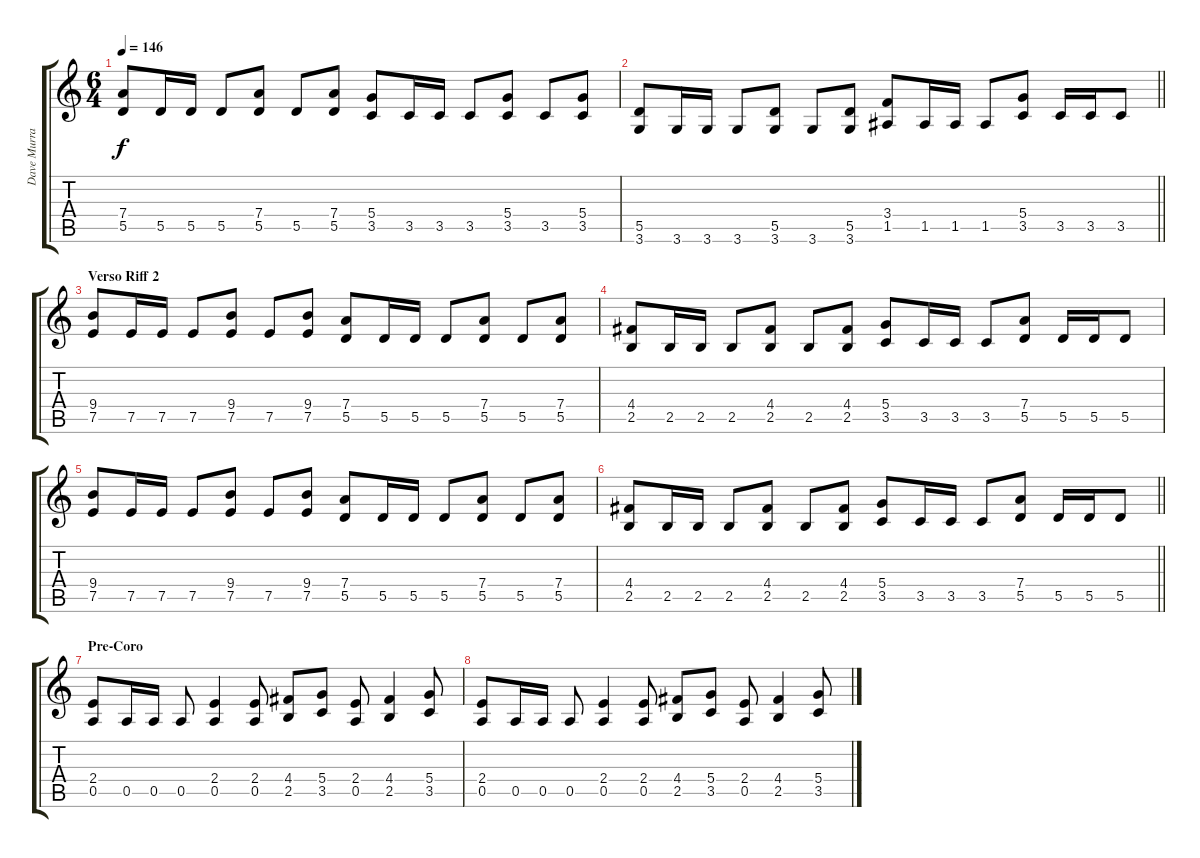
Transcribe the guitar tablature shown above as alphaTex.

\track ("Dave Murray" "Dave Murra") {instrument distortionguitar}
\staff {score tabs}
\tuning (E4 B3 G3 D3 A2 E2) {hide}
\ts (6 4)
\tempo 146
\clef g2
\ks c
(7.4 5.5).8{dy f} 5.5.16 5.5.16 5.5.8 (7.4 5.5).8 5.5.8 (7.4 5.5).8 (5.4 3.5).8 3.5.16 3.5.16 3.5.8 (5.4 3.5).8 3.5.8 (5.4 3.5).8 |
\barLineRight lightlight
(5.5 3.6).8 3.6.16 3.6.16 3.6.8 (5.5 3.6).8 3.6.8 (5.5 3.6).8 (3.4 1.5).8 1.5.16 1.5.16 1.5.8 (5.4 3.5).8 3.5.16 3.5.16 3.5.8 |
\section ("" "Verso Riff 2")
(9.4 7.5).8 7.5.16 7.5.16 7.5.8 (9.4 7.5).8 7.5.8 (9.4 7.5).8 (7.4 5.5).8 5.5.16 5.5.16 5.5.8 (7.4 5.5).8 5.5.8 (7.4 5.5).8 |
(4.4 2.5).8 2.5.16 2.5.16 2.5.8 (4.4 2.5).8 2.5.8 (4.4 2.5).8 (5.4 3.5).8 3.5.16 3.5.16 3.5.8 (7.4 5.5).8 5.5.16 5.5.16 5.5.8 |
(9.4 7.5).8 7.5.16 7.5.16 7.5.8 (9.4 7.5).8 7.5.8 (9.4 7.5).8 (7.4 5.5).8 5.5.16 5.5.16 5.5.8 (7.4 5.5).8 5.5.8 (7.4 5.5).8 |
\barLineRight lightlight
(4.4 2.5).8 2.5.16 2.5.16 2.5.8 (4.4 2.5).8 2.5.8 (4.4 2.5).8 (5.4 3.5).8 3.5.16 3.5.16 3.5.8 (7.4 5.5).8 5.5.16 5.5.16 5.5.8 |
\section ("" "Pre-Coro")
(2.4 0.5).8 0.5.16 0.5.16 0.5.8 (2.4 0.5).4 (2.4 0.5).8 (4.4 2.5).8 (5.4 3.5).8 (2.4 0.5).8 (4.4 2.5).4 (5.4 3.5).8 |
(2.4 0.5).8 0.5.16 0.5.16 0.5.8 (2.4 0.5).4 (2.4 0.5).8 (4.4 2.5).8 (5.4 3.5).8 (2.4 0.5).8 (4.4 2.5).4 (5.4 3.5).8
